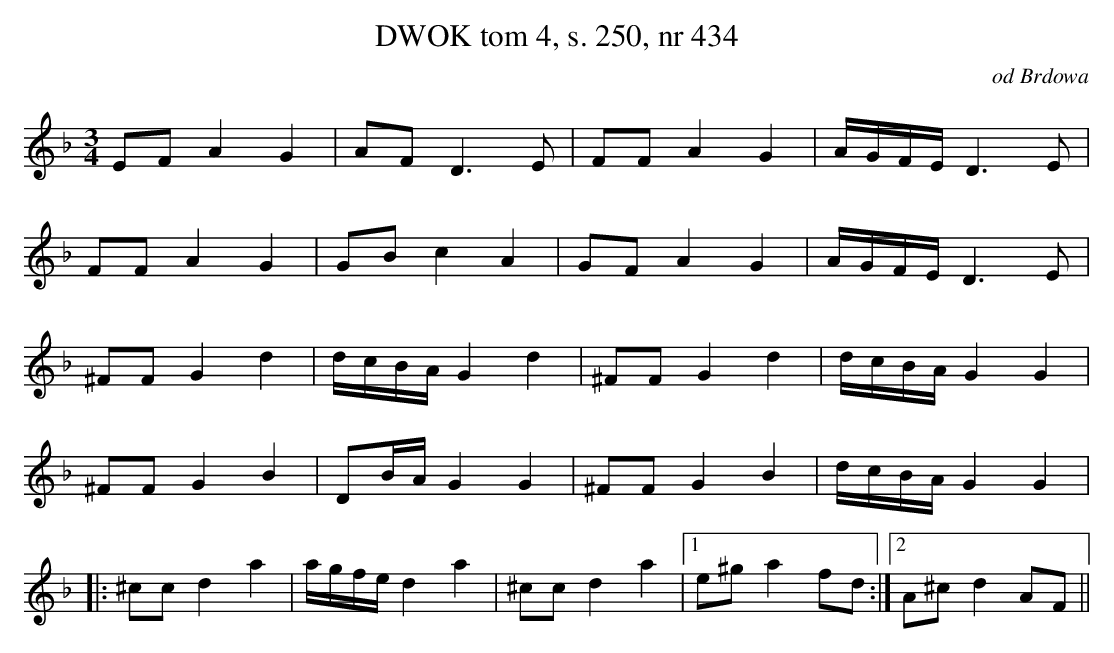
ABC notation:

X:1
T:DWOK tom 4, s. 250, nr 434
O:od Brdowa
L:1/16
M:3/4
K:F
E2F2 A4 G4|A2F2 D6E2|F2F2 A4 G4|AGFE D6E2|
F2F2 A4 G4|G2B2 c4 A4|G2F2 A4 G4|AGFE D6E2|
^F2F2 G4 d4|dcBA G4 d4|^F2F2 G4 d4|dcBA G4 G4|
^F2F2 G4 B4|D2BA G4 G4|^F2F2 G4 B4|dcBA G4 G4|
|:^c2c2 d4 a4|agfe d4 a4|^c2c2 d4 a4| [1e2^g2 a4 f2d2:| [2A2^c2 d4 A2F2||
